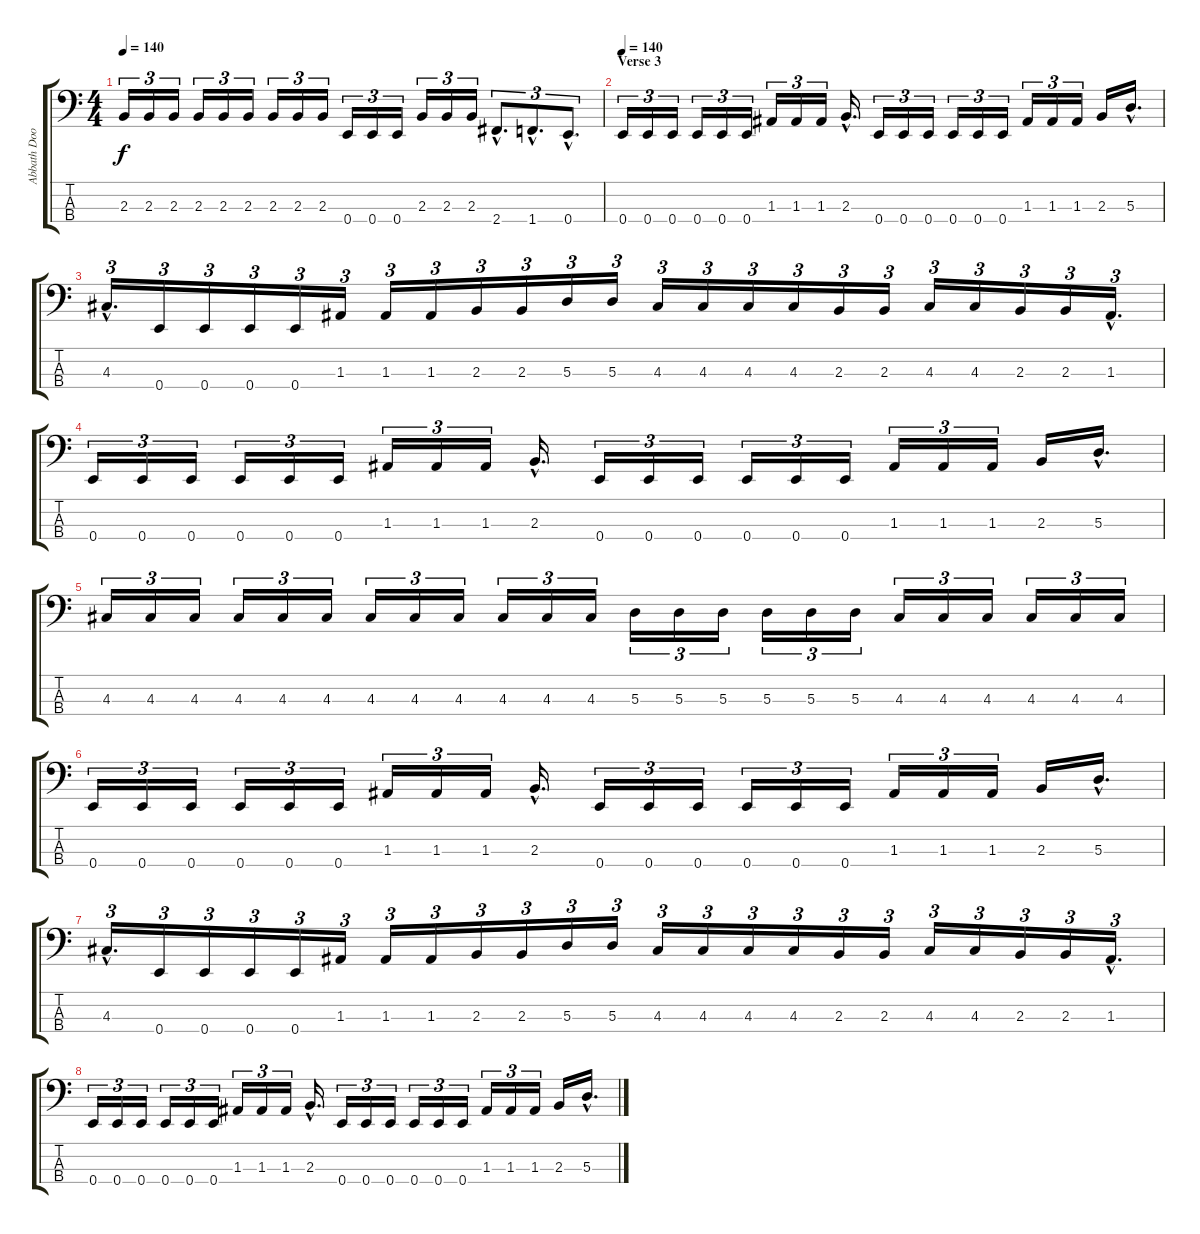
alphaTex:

\track ("Abbath Doom Occulta" "Abbath Doo") {instrument electricbasspick}
\staff {score tabs}
\tuning (G2 D2 A1 E1) {hide}
\ts (4 4)
\tempo 140
\clef f4
\ks c
2.3.16{tu (3 2) dy f} 2.3.16{tu (3 2)} 2.3.16{tu (3 2)} 2.3.16{tu (3 2)} 2.3.16{tu (3 2)} 2.3.16{tu (3 2)} 2.3.16{tu (3 2)} 2.3.16{tu (3 2)} 2.3.16{tu (3 2)} 0.4.16{tu (3 2)} 0.4.16{tu (3 2)} 0.4.16{tu (3 2)} 2.3.16{tu (3 2)} 2.3.16{tu (3 2)} 2.3.16{tu (3 2)} 2.4{hac}.8{d tu (3 2)} 1.4{hac}.8{d tu (3 2)} 0.4{hac}.8{d tu (3 2)} |
\section ("" "Verse 3")
\tempo 140
0.4.16{tu (3 2)} 0.4.16{tu (3 2)} 0.4.16{tu (3 2)} 0.4.16{tu (3 2)} 0.4.16{tu (3 2)} 0.4.16{tu (3 2)} 1.3.16{tu (3 2)} 1.3.16{tu (3 2)} 1.3.16{tu (3 2)} 2.3{hac}.16{d} 0.4.16{tu (3 2)} 0.4.16{tu (3 2)} 0.4.16{tu (3 2)} 0.4.16{tu (3 2)} 0.4.16{tu (3 2)} 0.4.16{tu (3 2)} 1.3.16{tu (3 2)} 1.3.16{tu (3 2)} 1.3.16{tu (3 2)} 2.3.16 5.3{hac}.16{d} |
4.3{hac}.16{d tu (3 2)} 0.4.16{tu (3 2)} 0.4.16{tu (3 2)} 0.4.16{tu (3 2)} 0.4.16{tu (3 2)} 1.3.16{tu (3 2)} 1.3.16{tu (3 2)} 1.3.16{tu (3 2)} 2.3.16{tu (3 2)} 2.3.16{tu (3 2)} 5.3.16{tu (3 2)} 5.3.16{tu (3 2)} 4.3.16{tu (3 2)} 4.3.16{tu (3 2)} 4.3.16{tu (3 2)} 4.3.16{tu (3 2)} 2.3.16{tu (3 2)} 2.3.16{tu (3 2)} 4.3.16{tu (3 2)} 4.3.16{tu (3 2)} 2.3.16{tu (3 2)} 2.3.16{tu (3 2)} 1.3{hac}.16{d tu (3 2)} |
0.4.16{tu (3 2)} 0.4.16{tu (3 2)} 0.4.16{tu (3 2)} 0.4.16{tu (3 2)} 0.4.16{tu (3 2)} 0.4.16{tu (3 2)} 1.3.16{tu (3 2)} 1.3.16{tu (3 2)} 1.3.16{tu (3 2)} 2.3{hac}.16{d} 0.4.16{tu (3 2)} 0.4.16{tu (3 2)} 0.4.16{tu (3 2)} 0.4.16{tu (3 2)} 0.4.16{tu (3 2)} 0.4.16{tu (3 2)} 1.3.16{tu (3 2)} 1.3.16{tu (3 2)} 1.3.16{tu (3 2)} 2.3.16 5.3{hac}.16{d} |
4.3.16{tu (3 2)} 4.3.16{tu (3 2)} 4.3.16{tu (3 2)} 4.3.16{tu (3 2)} 4.3.16{tu (3 2)} 4.3.16{tu (3 2)} 4.3.16{tu (3 2)} 4.3.16{tu (3 2)} 4.3.16{tu (3 2)} 4.3.16{tu (3 2)} 4.3.16{tu (3 2)} 4.3.16{tu (3 2)} 5.3.16{tu (3 2)} 5.3.16{tu (3 2)} 5.3.16{tu (3 2)} 5.3.16{tu (3 2)} 5.3.16{tu (3 2)} 5.3.16{tu (3 2)} 4.3.16{tu (3 2)} 4.3.16{tu (3 2)} 4.3.16{tu (3 2)} 4.3.16{tu (3 2)} 4.3.16{tu (3 2)} 4.3.16{tu (3 2)} |
0.4.16{tu (3 2)} 0.4.16{tu (3 2)} 0.4.16{tu (3 2)} 0.4.16{tu (3 2)} 0.4.16{tu (3 2)} 0.4.16{tu (3 2)} 1.3.16{tu (3 2)} 1.3.16{tu (3 2)} 1.3.16{tu (3 2)} 2.3{hac}.16{d} 0.4.16{tu (3 2)} 0.4.16{tu (3 2)} 0.4.16{tu (3 2)} 0.4.16{tu (3 2)} 0.4.16{tu (3 2)} 0.4.16{tu (3 2)} 1.3.16{tu (3 2)} 1.3.16{tu (3 2)} 1.3.16{tu (3 2)} 2.3.16 5.3{hac}.16{d} |
4.3{hac}.16{d tu (3 2)} 0.4.16{tu (3 2)} 0.4.16{tu (3 2)} 0.4.16{tu (3 2)} 0.4.16{tu (3 2)} 1.3.16{tu (3 2)} 1.3.16{tu (3 2)} 1.3.16{tu (3 2)} 2.3.16{tu (3 2)} 2.3.16{tu (3 2)} 5.3.16{tu (3 2)} 5.3.16{tu (3 2)} 4.3.16{tu (3 2)} 4.3.16{tu (3 2)} 4.3.16{tu (3 2)} 4.3.16{tu (3 2)} 2.3.16{tu (3 2)} 2.3.16{tu (3 2)} 4.3.16{tu (3 2)} 4.3.16{tu (3 2)} 2.3.16{tu (3 2)} 2.3.16{tu (3 2)} 1.3{hac}.16{d tu (3 2)} |
0.4.16{tu (3 2)} 0.4.16{tu (3 2)} 0.4.16{tu (3 2)} 0.4.16{tu (3 2)} 0.4.16{tu (3 2)} 0.4.16{tu (3 2)} 1.3.16{tu (3 2)} 1.3.16{tu (3 2)} 1.3.16{tu (3 2)} 2.3{hac}.16{d} 0.4.16{tu (3 2)} 0.4.16{tu (3 2)} 0.4.16{tu (3 2)} 0.4.16{tu (3 2)} 0.4.16{tu (3 2)} 0.4.16{tu (3 2)} 1.3.16{tu (3 2)} 1.3.16{tu (3 2)} 1.3.16{tu (3 2)} 2.3.16 5.3{hac}.16{d}
